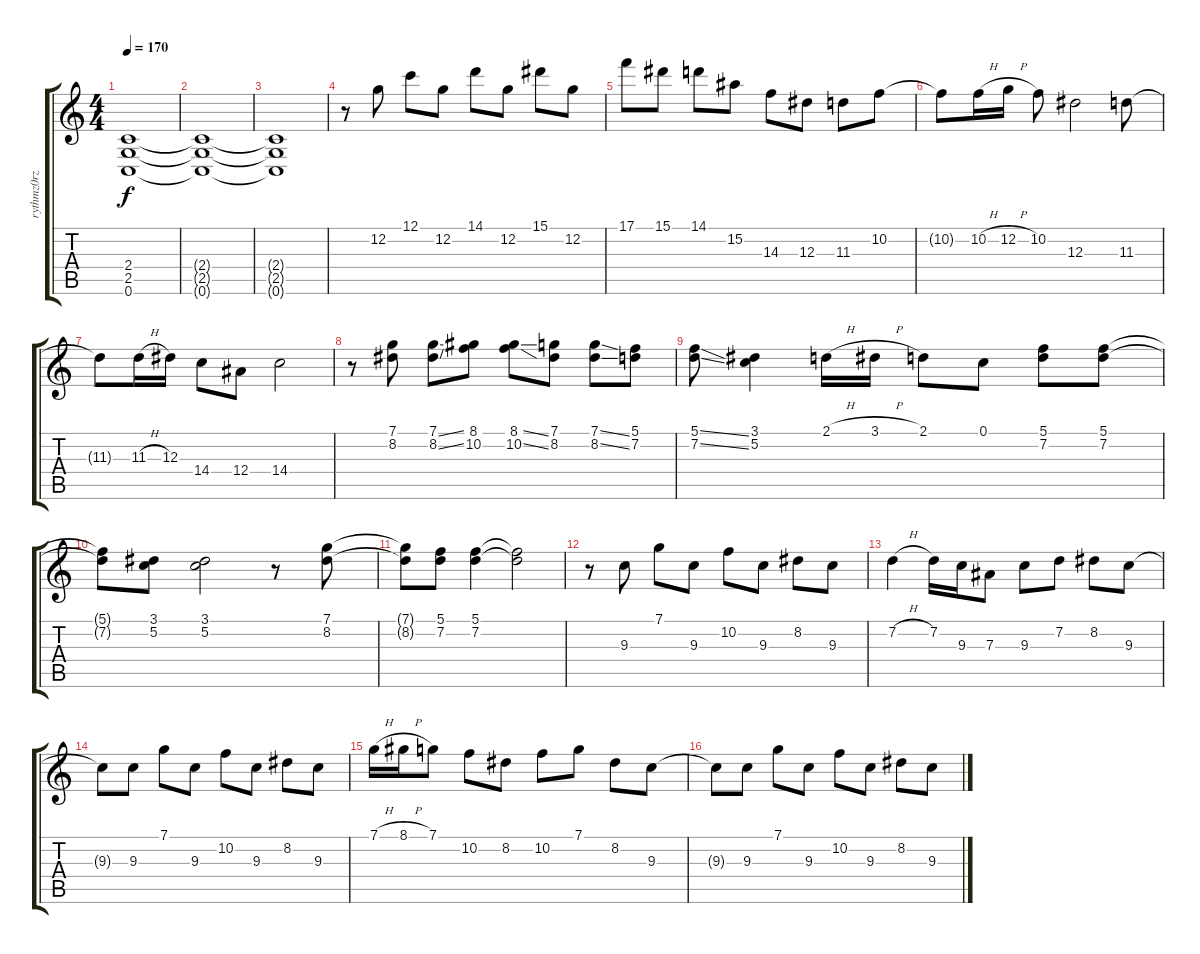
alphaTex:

\track ("rythmz0rz" "rythmz0rz") {instrument distortionguitar}
\staff {score tabs}
\tuning (C4 G3 Eb3 Bb2 F2 C2) {hide}
\ts (4 4)
\tempo 170
\clef g2
\ks c
(2.4{t} 2.5{t} 0.6{t}).1{dy f} |
(2.4{t} 2.5{t} 0.6{t}).1 |
(2.4{t} 2.5{t} 0.6{t}).1 |
r.8{volume 15 instrument distortionguitar} 12.2.8 12.1.8 12.2.8 14.1.8 12.2.8 15.1.8 12.2.8 |
17.1.8 15.1.8 14.1.8 15.2.8 14.3.8 12.3.8 11.3.8 10.2.8 |
10.2{t}.8 10.2{h}.16 12.2{h}.16 10.2.8 12.3.2 11.3.8 |
11.3{t}.8 11.3{h}.16 12.3.16 14.4.8 12.4.8 14.4.2 |
r.8 (7.1 8.2).8 (7.1{ss} 8.2{ss}).8 (8.1 10.2).8 (8.1{ss} 10.2{ss}).8 (7.1 8.2).8 (7.1{ss} 8.2{ss}).8 (5.1 7.2).8 |
(5.1{ss} 7.2{ss}).8 (3.1 5.2).4 2.1{h}.16 3.1{h}.16 2.1.8 0.1.8 (5.1 7.2).8 (5.1 7.2).8 |
(5.1{t} 7.2{t}).8 (3.1 5.2).8 (3.1 5.2).2 r.8 (7.1 8.2).8 |
(7.1{t} 8.2{t}).8 (5.1 7.2).8 (5.1 7.2).4 (5.1{t} 7.2{t}).2 |
r.8 9.3.8 7.1.8 9.3.8 10.2.8 9.3.8 8.2.8 9.3.8 |
7.2{h}.4 7.2.16 9.3.16 7.3.8 9.3.8 7.2.8 8.2.8 9.3.8 |
9.3{t}.8 9.3.8 7.1.8 9.3.8 10.2.8 9.3.8 8.2.8 9.3.8 |
7.1{h}.16 8.1{h}.16 7.1.8 10.2.8 8.2.8 10.2.8 7.1.8 8.2.8 9.3.8 |
9.3{t}.8 9.3.8 7.1.8 9.3.8 10.2.8 9.3.8 8.2.8 9.3.8
